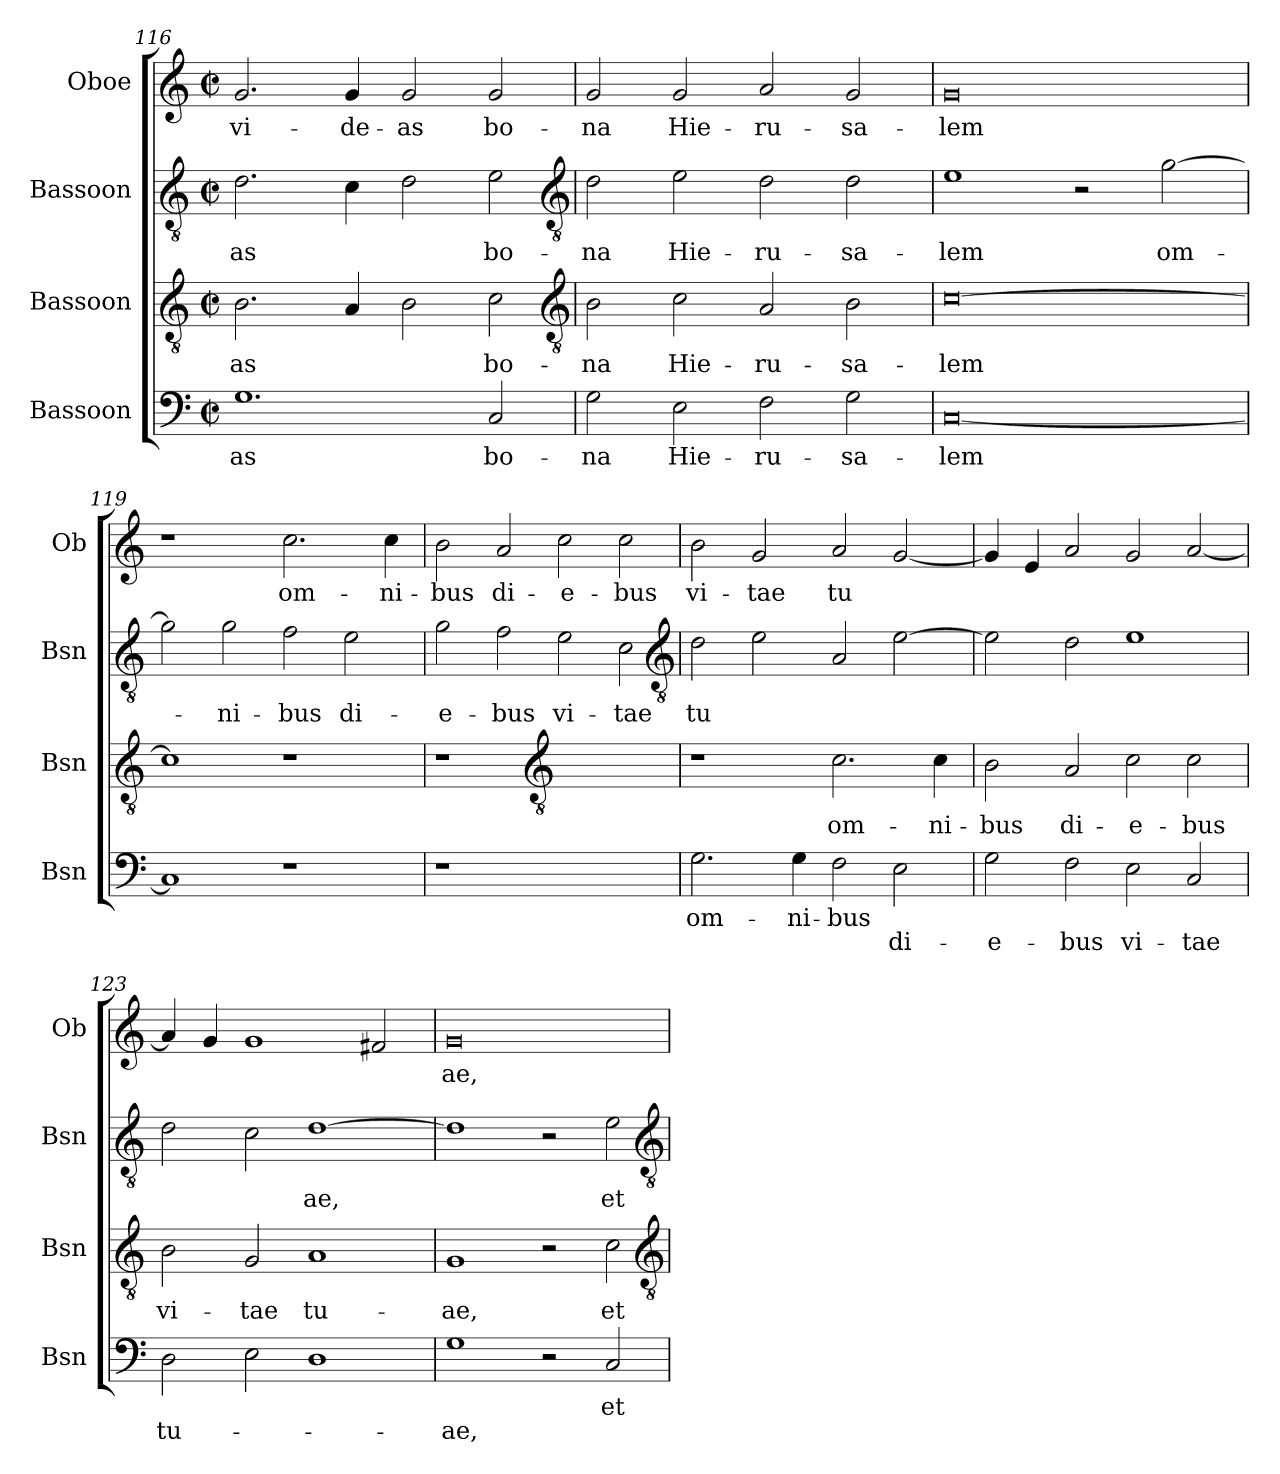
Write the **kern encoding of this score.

**kern	**text	**text	**kern	**text	**kern	**text	**kern	**text
*part4	*part4	*part4	*part3	*part3	*part2	*part2	*part1	*part1
*staff4	*staff4	*staff4	*staff3	*staff3	*staff2	*staff2	*staff1	*staff1
*I"Bassoon	*	*	*I"Bassoon	*	*I"Bassoon	*	*I"Oboe	*
*I'Bsn	*	*	*I'Bsn	*	*I'Bsn	*	*I'Ob	*
*clefF4	*	*	*clefGv2	*	*clefGv2	*	*clefG2	*
*M2/2	*	*	*M2/2	*	*M2/2	*	*M2/2	*
*met(c|)	*	*	*met(c|)	*	*met(c|)	*	*met(c|)	*
=116	=116	=116	=116	=116	=116	=116	=116	=116
!	!LO:LY:b	!	!	!LO:LY:b	!	!LO:LY:b	!	!LO:LY:b
1.G	-as	.	2.B	-as	2.d	-as	2.g	vi-
!	!	!	!	!	!	!	!	!LO:LY:b
.	.	.	4A	.	4c	.	4g	-de-
!	!	!	!	!	!	!	!	!LO:LY:b
.	.	.	2B	.	2d	.	2g	-as
!	!LO:LY:b	!	!	!LO:LY:b	!	!LO:LY:b	!	!LO:LY:b
2C	bo-	.	2c	bo-	2e	bo-	2g	bo-
*	*	*	*clefGv2	*	*clefGv2	*	*	*
!!LO:LB:g=z
=117	=117	=117	=117	=117	=117	=117	=117	=117
!	!LO:LY:b	!	!	!LO:LY:b	!	!LO:LY:b	!	!LO:LY:b
2G	-na	.	2B	-na	2d	-na	2g	-na
!	!LO:LY:b	!	!	!LO:LY:b	!	!LO:LY:b	!	!LO:LY:b
2E	Hie-	.	2c	Hie-	2e	Hie-	2g	Hie-
!	!LO:LY:b	!	!	!LO:LY:b	!	!LO:LY:b	!	!LO:LY:b
2F	-ru-	.	2A	-ru-	2d	-ru-	2a	-ru-
!	!LO:LY:b	!	!	!LO:LY:b	!	!LO:LY:b	!	!LO:LY:b
2G	-sa-	.	2B	-sa-	2d	-sa-	2g	-sa-
=118	=118	=118	=118	=118	=118	=118	=118	=118
!	!LO:LY:b	!	!	!LO:LY:b	!	!LO:LY:b	!	!LO:LY:b
[0C	-lem	.	[0c	-lem	1e	-lem	0g	-lem
.	.	.	.	.	2r	.	.	.
!	!	!	!	!	!	!LO:LY:b	!	!
.	.	.	.	.	[2g	om-	.	.
=119	=119	=119	=119	=119	=119	=119	=119	=119
1C]	.	.	1c]	.	2g]	.	1r	.
!	!	!	!	!	!	!LO:LY:b	!	!
.	.	.	.	.	2g	-ni-	.	.
!	!	!	!	!	!	!LO:LY:b	!	!LO:LY:b
1r	.	.	1r	.	2f	-bus	2.cc	om-
!	!	!	!	!	!	!LO:LY:b	!	!
.	.	.	.	.	2e	di-	.	.
!	!	!	!	!	!	!	!	!LO:LY:b
.	.	.	.	.	.	.	4cc	-ni-
=120	=120	=120	=120	=120	=120	=120	=120	=120
!	!	!	!	!	!	!LO:LY:b	!	!LO:LY:b
1r	.	.	1r	.	2g	-e-	2b	-bus
!	!	!	!	!	!	!LO:LY:b	!	!LO:LY:b
.	.	.	.	.	2f	-bus	2a	di-
*	*	*	*clefGv2	*	*	*	*	*
!	!	!	!	!	!	!LO:LY:b	!	!LO:LY:b
1ryy	.	.	1ryy	.	2e	vi-	2cc	-e-
!	!	!	!	!	!	!LO:LY:b	!	!LO:LY:b
.	.	.	.	.	2c	-tae	2cc	-bus
*	*	*	*	*	*clefGv2	*	*	*
!!LO:PB:g=z
=121	=121	=121	=121	=121	=121	=121	=121	=121
!	!LO:LY:b	!	!	!	!	!LO:LY:b	!	!LO:LY:b
2.G	om-	.	1r	.	2d	tu	2b	vi-
!	!	!	!	!	!	!	!	!LO:LY:b
.	.	.	.	.	2e	.	2g	-tae
!	!LO:LY:b	!	!	!	!	!	!	!
4G	-ni-	.	.	.	.	.	.	.
!	!LO:LY:b	!	!	!LO:LY:b	!	!	!	!LO:LY:b
2F	-bus	.	2.c	om-	2A	.	2a	tu
!	!	!LO:LY:b	!	!	!	!	!	!
2E	.	di-	.	.	[2e	.	[2g	.
!	!	!	!	!LO:LY:b	!	!	!	!
.	.	.	4c	-ni-	.	.	.	.
=122	=122	=122	=122	=122	=122	=122	=122	=122
!	!	!LO:LY:b	!	!LO:LY:b	!	!	!	!
2G	.	-e-	2B	-bus	2e]	.	4g]	.
.	.	.	.	.	.	.	4e	.
!	!	!LO:LY:b	!	!LO:LY:b	!	!	!	!
2F	.	-bus	2A	di-	2d	.	2a	.
!	!	!LO:LY:b	!	!LO:LY:b	!	!	!	!
2E	.	vi-	2c	-e-	1e	.	2g	.
!	!	!LO:LY:b	!	!LO:LY:b	!	!	!	!
2C	.	-tae	2c	-bus	.	.	[2a	.
=123	=123	=123	=123	=123	=123	=123	=123	=123
!	!	!LO:LY:b	!	!LO:LY:b	!	!	!	!
2D	.	tu-	2B	vi-	2d	.	4a]	.
.	.	.	.	.	.	.	4g	.
!	!	!	!	!LO:LY:b	!	!	!	!
2E	.	.	2G	-tae	2c	.	1g	.
!	!	!	!	!LO:LY:b	!	!LO:LY:b	!	!
1D	.	.	1A	tu-	[1d	ae,	.	.
.	.	.	.	.	.	.	2f#X	.
=124	=124	=124	=124	=124	=124	=124	=124	=124
!	!	!LO:LY:b	!	!LO:LY:b	!	!	!	!LO:LY:b
1G	.	-ae,	1G	-ae,	1d]	.	0g	ae,
2r	.	.	2r	.	2r	.	.	.
!	!LO:LY:b	!	!	!LO:LY:b	!	!LO:LY:b	!	!
2C	et	.	2c	et	2e	et	.	.
*	*	*	*clefGv2	*	*clefGv2	*	*	*
=	=	=	=	=	=	=	=	=
*-	*-	*-	*-	*-	*-	*-	*-	*-
